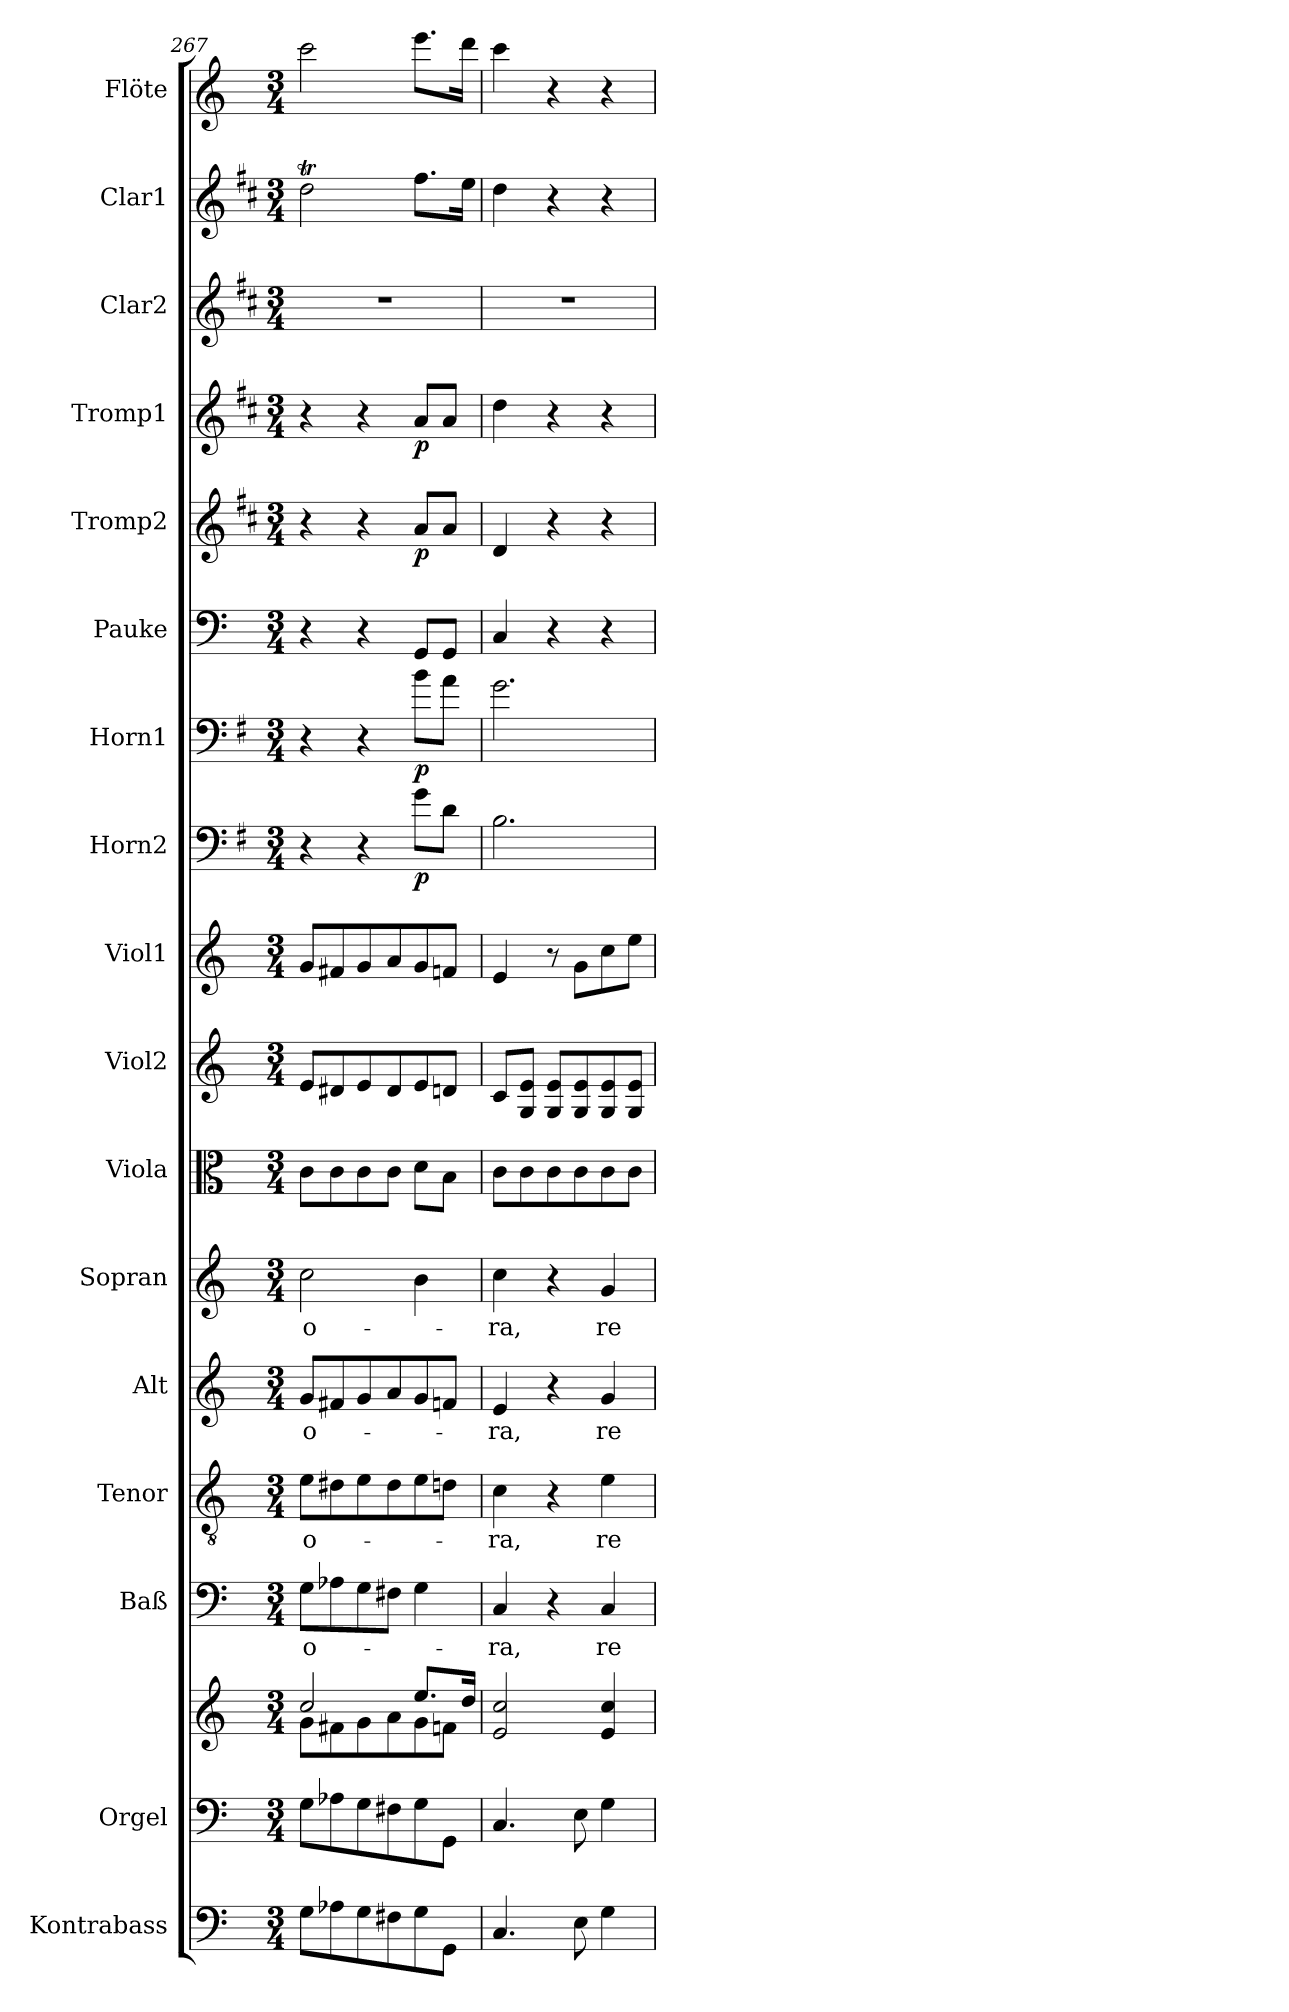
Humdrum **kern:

**kern	**kern	**kern	**kern	**text	**kern	**text	**kern	**text	**kern	**text	**kern	**kern	**kern	**kern	**dynam	**kern	**dynam	**kern	**kern	**dynam	**kern	**dynam	**kern	**kern	**kern
*part17	*part16	*part16	*part15	*part15	*part14	*part14	*part13	*part13	*part12	*part12	*part11	*part10	*part9	*part8	*part8	*part7	*part7	*part6	*part5	*part5	*part4	*part4	*part3	*part2	*part1
*staff18	*staff17	*staff16	*staff15	*staff15	*staff14	*staff14	*staff13	*staff13	*staff12	*staff12	*staff11	*staff10	*staff9	*staff8	*staff8	*staff7	*staff7	*staff6	*staff5	*staff5	*staff4	*staff4	*staff3	*staff2	*staff1
*I"Kontrabass	*I"Orgel	*	*I"Baß	*	*I"Tenor	*	*I"Alt	*	*I"Sopran	*	*I"Viola	*I"Viol2	*I"Viol1	*I"Horn2	*	*I"Horn1	*	*I"Pauke	*I"Tromp2	*	*I"Tromp1	*	*I"Clar2	*I"Clar1	*I"Flöte
*I'Kb	*	*	*I'B	*	*I'T	*	*I'A	*	*I'S	*	*I'Vla	*I'Vl2	*I'Vl1	*I'Hr2	*	*I'Hr1	*	*I'Pk	*I'Tr2	*	*I'Tr1	*	*I'Cl2	*I'Cl1	*I'Fl
*clefF4	*clefF4	*clefG2	*clefF4	*	*clefGv2	*	*clefG2	*	*clefG2	*	*clefC3	*clefG2	*clefG2	*clefF4	*	*clefF4	*	*clefF4	*clefG2	*	*clefG2	*	*clefG2	*clefG2	*clefG2
*ITrd7c12	*	*	*	*	*	*	*	*	*	*	*	*	*	*ITrd4c7	*	*ITrd4c7	*	*	*ITrd1c2	*	*ITrd1c2	*	*ITrd1c2	*ITrd1c2	*
*k[]	*k[]	*k[]	*k[]	*	*k[]	*	*k[]	*	*k[]	*	*k[]	*k[]	*k[]	*k[]	*	*k[]	*	*k[]	*k[]	*	*k[]	*	*k[]	*k[]	*k[]
*C:	*C:	*C:	*C:	*	*C:	*	*C:	*	*C:	*	*C:	*C:	*C:	*C:	*	*C:	*	*C:	*C:	*	*C:	*	*C:	*C:	*C:
*M3/4	*M3/4	*M3/4	*M3/4	*	*M3/4	*	*M3/4	*	*M3/4	*	*M3/4	*M3/4	*M3/4	*M3/4	*	*M3/4	*	*M3/4	*M3/4	*	*M3/4	*	*M3/4	*M3/4	*M3/4
=267	=267	=267	=267	=267	=267	=267	=267	=267	=267	=267	=267	=267	=267	=267	=267	=267	=267	=267	=267	=267	=267	=267	=267	=267	=267
*	*	*^	*	*	*	*	*	*	*	*	*	*	*	*	*	*	*	*	*	*	*	*	*	*	*
!	!	!	!	!	!LO:LY:b	!	!LO:LY:b	!	!LO:LY:b	!	!LO:LY:b	!	!	!	!	!	!	!	!	!	!	!	!	!	!	!
8GG\L	8G\L	2cc/	8g\L	8G\L	o-	8e\L	o-	8g/L	o-	2cc\	o-	8c\L	8e/L	8g/L	4r	.	4r	.	4r	4r	.	4r	.	2.r	2ccT\	2ccc\
8AA-X\	8A-X\	.	8f#X\	8A-X\	.	8d#X\	.	8f#X/	.	.	.	8c\	8d#X/	8f#X/	.	.	.	.	.	.	.	.	.	.	.	.
8GG\	8G\	.	8g\	8G\	.	8e\	.	8g/	.	.	.	8c\	8e/	8g/	4r	.	4r	.	4r	4r	.	4r	.	.	.	.
8FF#X\	8F#X\	.	8a\	8F#X\J	.	8d#\	.	8a/	.	.	.	8c\J	8d#/	8a/	.	.	.	.	.	.	.	.	.	.	.	.
!	!	!	!	!	!	!	!	!	!	!	!	!	!	!	!	!LO:DY:b	!	!LO:DY:b	!	!	!LO:DY:b	!	!LO:DY:b	!	!	!
8GG\	8G\	8.ee/L	8g\	4G\	.	8e\	.	8g/	.	4b\	.	8d\L	8e/	8g/	8c\L	p	8e\L	p	8GG/L	8g/L	p	8g/L	p	.	8.ee\L	8.eee\L
8GGG\J	8GG\J	.	8fn\J	.	.	8dn\J	.	8fn/J	.	.	.	8B\J	8dn/J	8fn/J	8G\J	.	8d\J	.	8GG/J	8g/J	.	8g/J	.	.	.	.
.	.	16dd/Jk	.	.	.	.	.	.	.	.	.	.	.	.	.	.	.	.	.	.	.	.	.	.	16dd\Jk	16ddd\Jk
*	*	*v	*v	*	*	*	*	*	*	*	*	*	*	*	*	*	*	*	*	*	*	*	*	*	*	*
=268	=268	=268	=268	=268	=268	=268	=268	=268	=268	=268	=268	=268	=268	=268	=268	=268	=268	=268	=268	=268	=268	=268	=268	=268	=268
!	!	!	!	!LO:LY:b	!	!LO:LY:b	!	!LO:LY:b	!	!LO:LY:b	!	!	!	!	!	!	!	!	!	!	!	!	!	!	!
4.CC/	4.C/	2e/ 2cc/	4C/	-ra,	4c\	-ra,	4e/	-ra,	4cc\	-ra,	8c\L	8c/L	4e/	2.E\	.	2.c\	.	4C/	4c/	.	4cc\	.	2.r	4cc\	4ccc\
.	.	.	.	.	.	.	.	.	.	.	8c\	8G/ 8e/J	.	.	.	.	.	.	.	.	.	.	.	.	.
.	.	.	4r	.	4r	.	4r	.	4r	.	8c\	8G/ 8e/L	8r	.	.	.	.	4r	4r	.	4r	.	.	4r	4r
8EE\	8E\	.	.	.	.	.	.	.	.	.	8c\	8G/ 8e/	8g\L	.	.	.	.	.	.	.	.	.	.	.	.
!	!	!	!	!LO:LY:b	!	!LO:LY:b	!	!LO:LY:b	!	!LO:LY:b	!	!	!	!	!	!	!	!	!	!	!	!	!	!	!
4GG\	4G\	4e/ 4cc/	4C/	re-	4e\	re-	4g/	re-	4g/	re-	8c\	8G/ 8e/	8cc\	.	.	.	.	4r	4r	.	4r	.	.	4r	4r
.	.	.	.	.	.	.	.	.	.	.	8c\J	8G/ 8e/J	8ee\J	.	.	.	.	.	.	.	.	.	.	.	.
=	=	=	=	=	=	=	=	=	=	=	=	=	=	=	=	=	=	=	=	=	=	=	=	=	=
*-	*-	*-	*-	*-	*-	*-	*-	*-	*-	*-	*-	*-	*-	*-	*-	*-	*-	*-	*-	*-	*-	*-	*-	*-	*-
